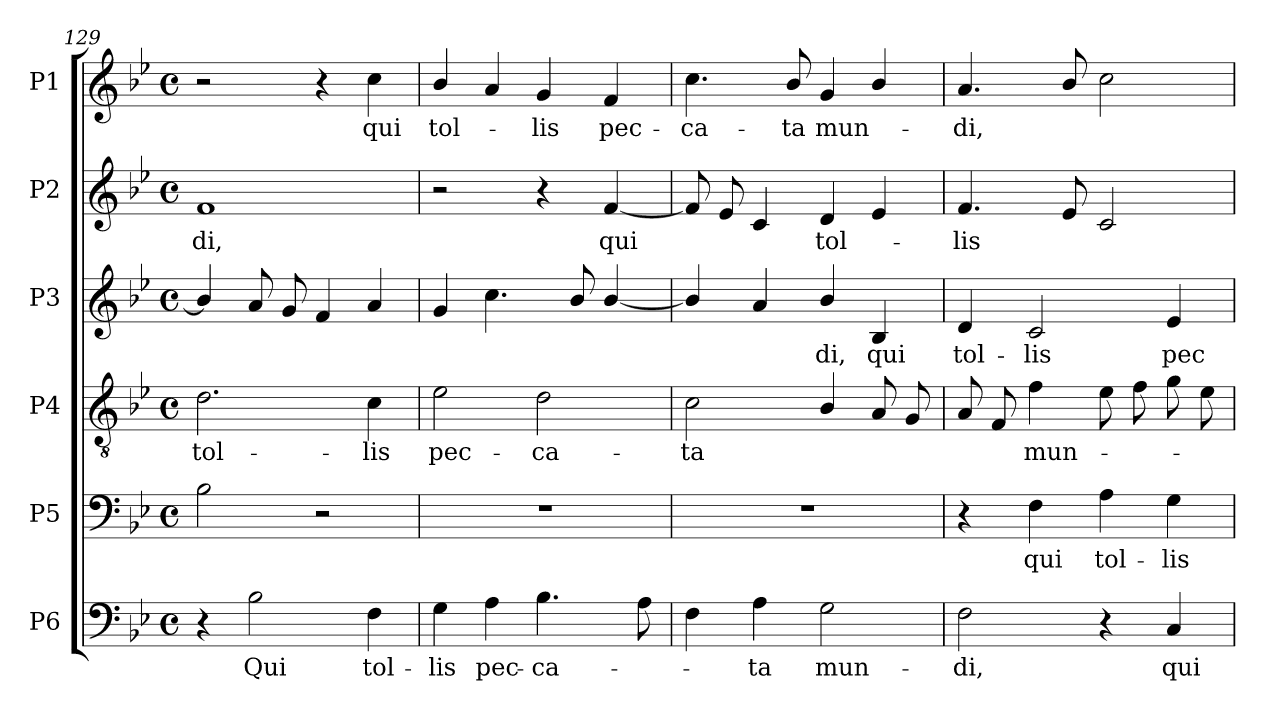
**kern	**text	**kern	**text	**kern	**text	**kern	**text	**kern	**text	**kern	**text
*part6	*part6	*part5	*part5	*part4	*part4	*part3	*part3	*part2	*part2	*part1	*part1
*staff6	*staff6	*staff5	*staff5	*staff4	*staff4	*staff3	*staff3	*staff2	*staff2	*staff1	*staff1
*I"P6	*	*I"P5	*	*I"P4	*	*I"P3	*	*I"P2	*	*I"P1	*
*clefF4	*	*clefF4	*	*clefGv2	*	*clefG2	*	*clefG2	*	*clefG2	*
*	*	*	*	*ITrd7c12	*	*	*	*	*	*	*
*k[b-e-]	*	*k[b-e-]	*	*k[b-e-]	*	*k[b-e-]	*	*k[b-e-]	*	*k[b-e-]	*
*B-:	*	*B-:	*	*B-:	*	*B-:	*	*B-:	*	*B-:	*
*M4/4	*	*M4/4	*	*M4/4	*	*M4/4	*	*M4/4	*	*M4/4	*
*met(c)	*	*met(c)	*	*met(c)	*	*met(c)	*	*met(c)	*	*met(c)	*
=129	=129	=129	=129	=129	=129	=129	=129	=129	=129	=129	=129
!	!	!	!	!	!LO:LY:b:color=#000000	!	!	!	!	!	!
!	!	!	!	!	!	!	!	!	!LO:LY:b:color=#000000	!	!
4r	.	2B-i\	.	2.Di\	tol-	4b-i/]	.	1fi	-di,	2r	.
!	!LO:LY:b:color=#000000	!	!	!	!	!	!	!	!	!	!
2B-i\	Qui	.	.	.	.	8ai/	.	.	.	.	.
.	.	.	.	.	.	8gi/	.	.	.	.	.
.	.	2r	.	.	.	4fi/	.	.	.	4r	.
!	!LO:LY:b:color=#000000	!	!	!	!	!	!	!	!	!	!
!	!	!	!	!	!LO:LY:b:color=#000000	!	!	!	!	!	!
!	!	!	!	!	!	!	!	!	!	!	!LO:LY:b:color=#000000
4Fi\	tol-	.	.	4Ci\	-lis	4ai/	.	.	.	4cci\	qui
!!LO:LB:g=z
=130	=130	=130	=130	=130	=130	=130	=130	=130	=130	=130	=130
!	!LO:LY:b:color=#000000	!	!	!	!	!	!	!	!	!	!
!	!	!	!	!	!LO:LY:b:color=#000000	!	!	!	!	!	!
!	!	!	!	!	!	!	!	!	!	!	!LO:LY:b:color=#000000
4Gi\	-lis	1r	.	2E-i\	pec-	4gi/	.	2r	.	4b-i/	tol-
!	!LO:LY:b:color=#000000	!	!	!	!	!	!	!	!	!	!
4Ai\	pec-	.	.	.	.	4.cci\	.	.	.	4ai/	.
!	!LO:LY:b:color=#000000	!	!	!	!	!	!	!	!	!	!
!	!	!	!	!	!LO:LY:b:color=#000000	!	!	!	!	!	!
!	!	!	!	!	!	!	!	!	!	!	!LO:LY:b:color=#000000
4.B-i\	-ca-	.	.	2Di\	-ca-	.	.	4r	.	4gi/	-lis
.	.	.	.	.	.	8b-i/	.	.	.	.	.
!	!	!	!	!	!	!	!	!	!LO:LY:b:color=#000000	!	!
!	!	!	!	!	!	!	!	!	!	!	!LO:LY:b:color=#000000
.	.	.	.	.	.	[4b-i/	.	[4fi/	qui	4fi/	pec-
8Ai\	.	.	.	.	.	.	.	.	.	.	.
=131	=131	=131	=131	=131	=131	=131	=131	=131	=131	=131	=131
!	!	!	!	!	!LO:LY:b:color=#000000	!	!	!	!	!	!
!	!	!	!	!	!	!	!	!	!	!	!LO:LY:b:color=#000000
4Fi\	.	1r	.	2Ci\	-ta	4b-i/]	.	8fi/]	.	4.cci\	-ca-
.	.	.	.	.	.	.	.	8e-i/	.	.	.
!	!LO:LY:b:color=#000000	!	!	!	!	!	!	!	!	!	!
4Ai\	-ta	.	.	.	.	4ai/	.	4ci/	.	.	.
!	!	!	!	!	!	!	!	!	!	!	!LO:LY:b:color=#000000
.	.	.	.	.	.	.	.	.	.	8b-i/	-ta
!	!LO:LY:b:color=#000000	!	!	!	!	!	!	!	!	!	!
!	!	!	!	!	!	!	!LO:LY:b:color=#000000	!	!	!	!
!	!	!	!	!	!	!	!	!	!LO:LY:b:color=#000000	!	!
!	!	!	!	!	!	!	!	!	!	!	!LO:LY:b:color=#000000
2Gi\	mun-	.	.	4BB-i/	.	4b-i/	-di,	4di/	tol-	4gi/	mun-
!	!	!	!	!	!	!	!LO:LY:b:color=#000000	!	!	!	!
.	.	.	.	8AAi/	.	4B-i/	qui	4e-i/	.	4b-i/	.
.	.	.	.	8GGi/	.	.	.	.	.	.	.
=132	=132	=132	=132	=132	=132	=132	=132	=132	=132	=132	=132
!	!LO:LY:b:color=#000000	!	!	!	!	!	!	!	!	!	!
!	!	!	!	!	!	!	!LO:LY:b:color=#000000	!	!	!	!
!	!	!	!	!	!	!	!	!	!LO:LY:b:color=#000000	!	!
!	!	!	!	!	!	!	!	!	!	!	!LO:LY:b:color=#000000
2Fi\	-di,	4r	.	8AAi/	.	4di/	tol-	4.fi/	-lis	4.ai/	-di,
.	.	.	.	8FFi/	.	.	.	.	.	.	.
!	!	!	!LO:LY:b:color=#000000	!	!	!	!	!	!	!	!
!	!	!	!	!	!LO:LY:b:color=#000000	!	!	!	!	!	!
!	!	!	!	!	!	!	!LO:LY:b:color=#000000	!	!	!	!
.	.	4Fi\	qui	4Fi\	mun-	2ci/	-lis	.	.	.	.
.	.	.	.	.	.	.	.	8e-i/	.	8b-i/	.
!	!	!	!LO:LY:b:color=#000000	!	!	!	!	!	!	!	!
4r	.	4Ai\	tol-	8E-i\	.	.	.	2ci/	.	2cci\	.
.	.	.	.	8Fi\	.	.	.	.	.	.	.
!	!LO:LY:b:color=#000000	!	!	!	!	!	!	!	!	!	!
!	!	!	!LO:LY:b:color=#000000	!	!	!	!	!	!	!	!
!	!	!	!	!	!	!	!LO:LY:b:color=#000000	!	!	!	!
4Ci/	qui	4Gi\	-lis	8Gi\	.	4e-i/	pec-	.	.	.	.
.	.	.	.	8E-i\	.	.	.	.	.	.	.
=	=	=	=	=	=	=	=	=	=	=	=
*-	*-	*-	*-	*-	*-	*-	*-	*-	*-	*-	*-
